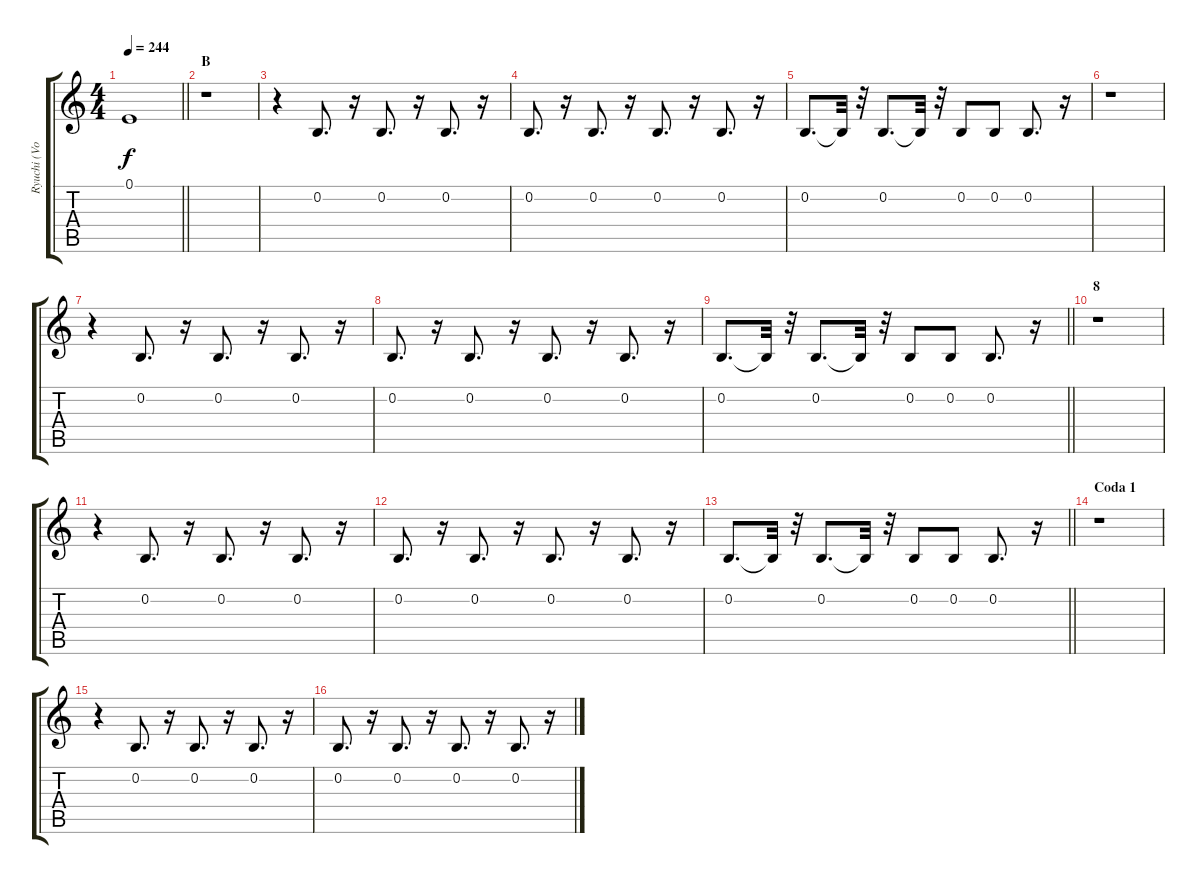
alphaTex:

\track ("Ryuchi (Voice)" "Ryuchi (Vo") {instrument pad1newage}
\staff {score tabs}
\tuning (E4 B3 G3 D3 A2 E2) {hide}
\ts (4 4)
\tempo 244
\clef g2
\barLineRight lightlight
\ks c
0.1.1{dy f} |
\section ("" "B")
r.1 |
r.4 0.2.8{d} r.16 0.2.8{d} r.16 0.2.8{d} r.16 |
0.2.8{d} r.16 0.2.8{d} r.16 0.2.8{d} r.16 0.2.8{d} r.16 |
0.2.8{d} 0.2{t}.32 r.32 0.2.8{d} 0.2{t}.32 r.32 0.2.8 0.2.8 0.2.8{d} r.16 |
r.1 |
r.4 0.2.8{d} r.16 0.2.8{d} r.16 0.2.8{d} r.16 |
0.2.8{d} r.16 0.2.8{d} r.16 0.2.8{d} r.16 0.2.8{d} r.16 |
\barLineRight lightlight
0.2.8{d} 0.2{t}.32 r.32 0.2.8{d} 0.2{t}.32 r.32 0.2.8 0.2.8 0.2.8{d} r.16 |
\section ("" "8")
r.1 |
r.4 0.2.8{d} r.16 0.2.8{d} r.16 0.2.8{d} r.16 |
0.2.8{d} r.16 0.2.8{d} r.16 0.2.8{d} r.16 0.2.8{d} r.16 |
\barLineRight lightlight
0.2.8{d} 0.2{t}.32 r.32 0.2.8{d} 0.2{t}.32 r.32 0.2.8 0.2.8 0.2.8{d} r.16 |
\section ("" "Coda 1")
r.1 |
r.4 0.2.8{d} r.16 0.2.8{d} r.16 0.2.8{d} r.16 |
0.2.8{d} r.16 0.2.8{d} r.16 0.2.8{d} r.16 0.2.8{d} r.16
